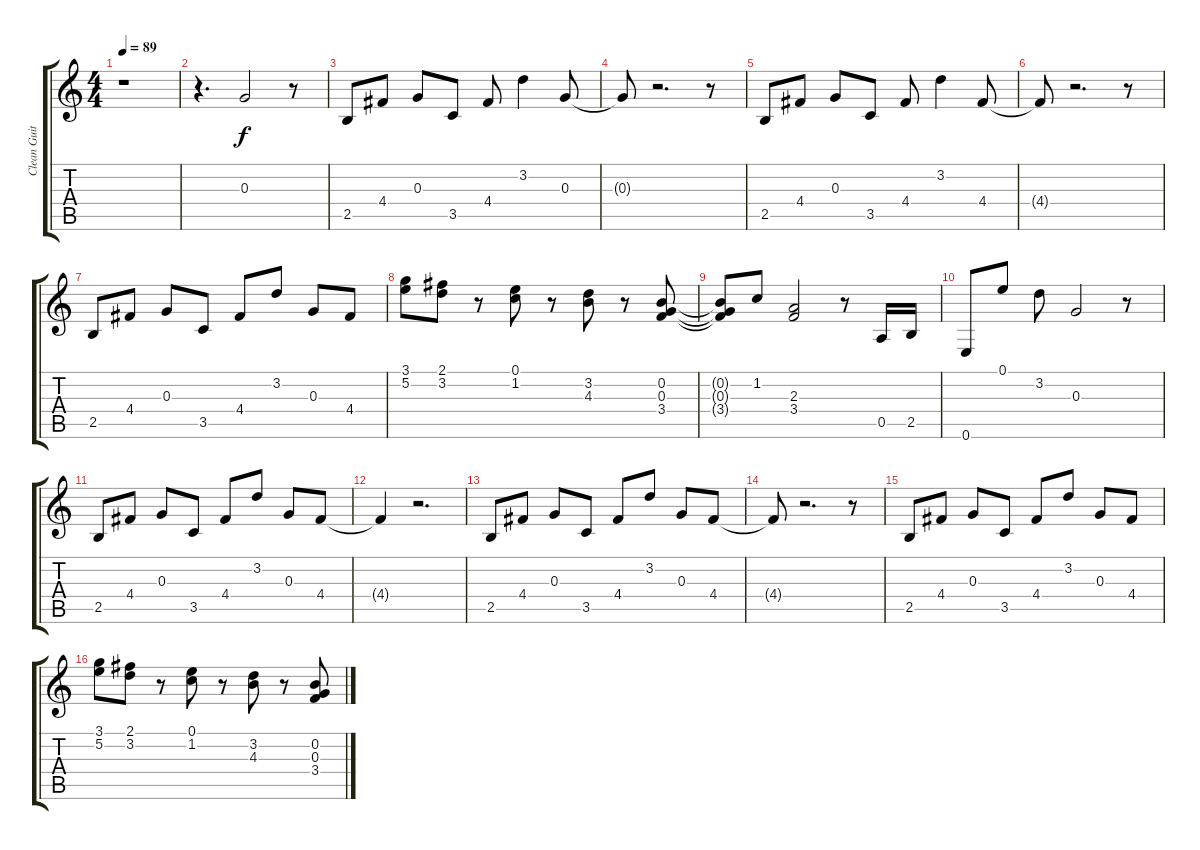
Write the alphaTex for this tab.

\track ("Clean Guitar" "Clean Guit") {instrument electricguitarclean}
\staff {score tabs}
\tuning (E4 B3 G3 D3 A2 E2) {hide}
\ts (4 4)
\tempo 89
\clef g2
\ks c
r.1{dy f instrument electricguitarclean} |
r.4{d} 0.3.2 r.8 |
2.5.8 4.4.8 0.3.8 3.5.8 4.4.8 3.2.4 0.3.8 |
0.3{t}.8 r.2{d} r.8 |
2.5.8 4.4.8 0.3.8 3.5.8 4.4.8 3.2.4 4.4.8 |
4.4{t}.8 r.2{d} r.8 |
2.5.8 4.4.8 0.3.8 3.5.8 4.4.8 3.2.8 0.3.8 4.4.8 |
(3.1 5.2).8 (2.1 3.2).8 r.8 (0.1 1.2).8 r.8 (3.2 4.3).8 r.8 (0.2 0.3 3.4).8 |
(0.2{t} 0.3{t} 3.4{t}).8 1.2.8 (2.3 3.4).2 r.8 0.5.16 2.5.16 |
0.6.8 0.1.8 3.2.8 0.3.2 r.8 |
2.5.8 4.4.8 0.3.8 3.5.8 4.4.8 3.2.8 0.3.8 4.4.8 |
4.4{t}.4 r.2{d} |
2.5.8 4.4.8 0.3.8 3.5.8 4.4.8 3.2.8 0.3.8 4.4.8 |
4.4{t}.8 r.2{d} r.8 |
2.5.8 4.4.8 0.3.8 3.5.8 4.4.8 3.2.8 0.3.8 4.4.8 |
(3.1 5.2).8 (2.1 3.2).8 r.8 (0.1 1.2).8 r.8 (3.2 4.3).8 r.8 (0.2 0.3 3.4).8
